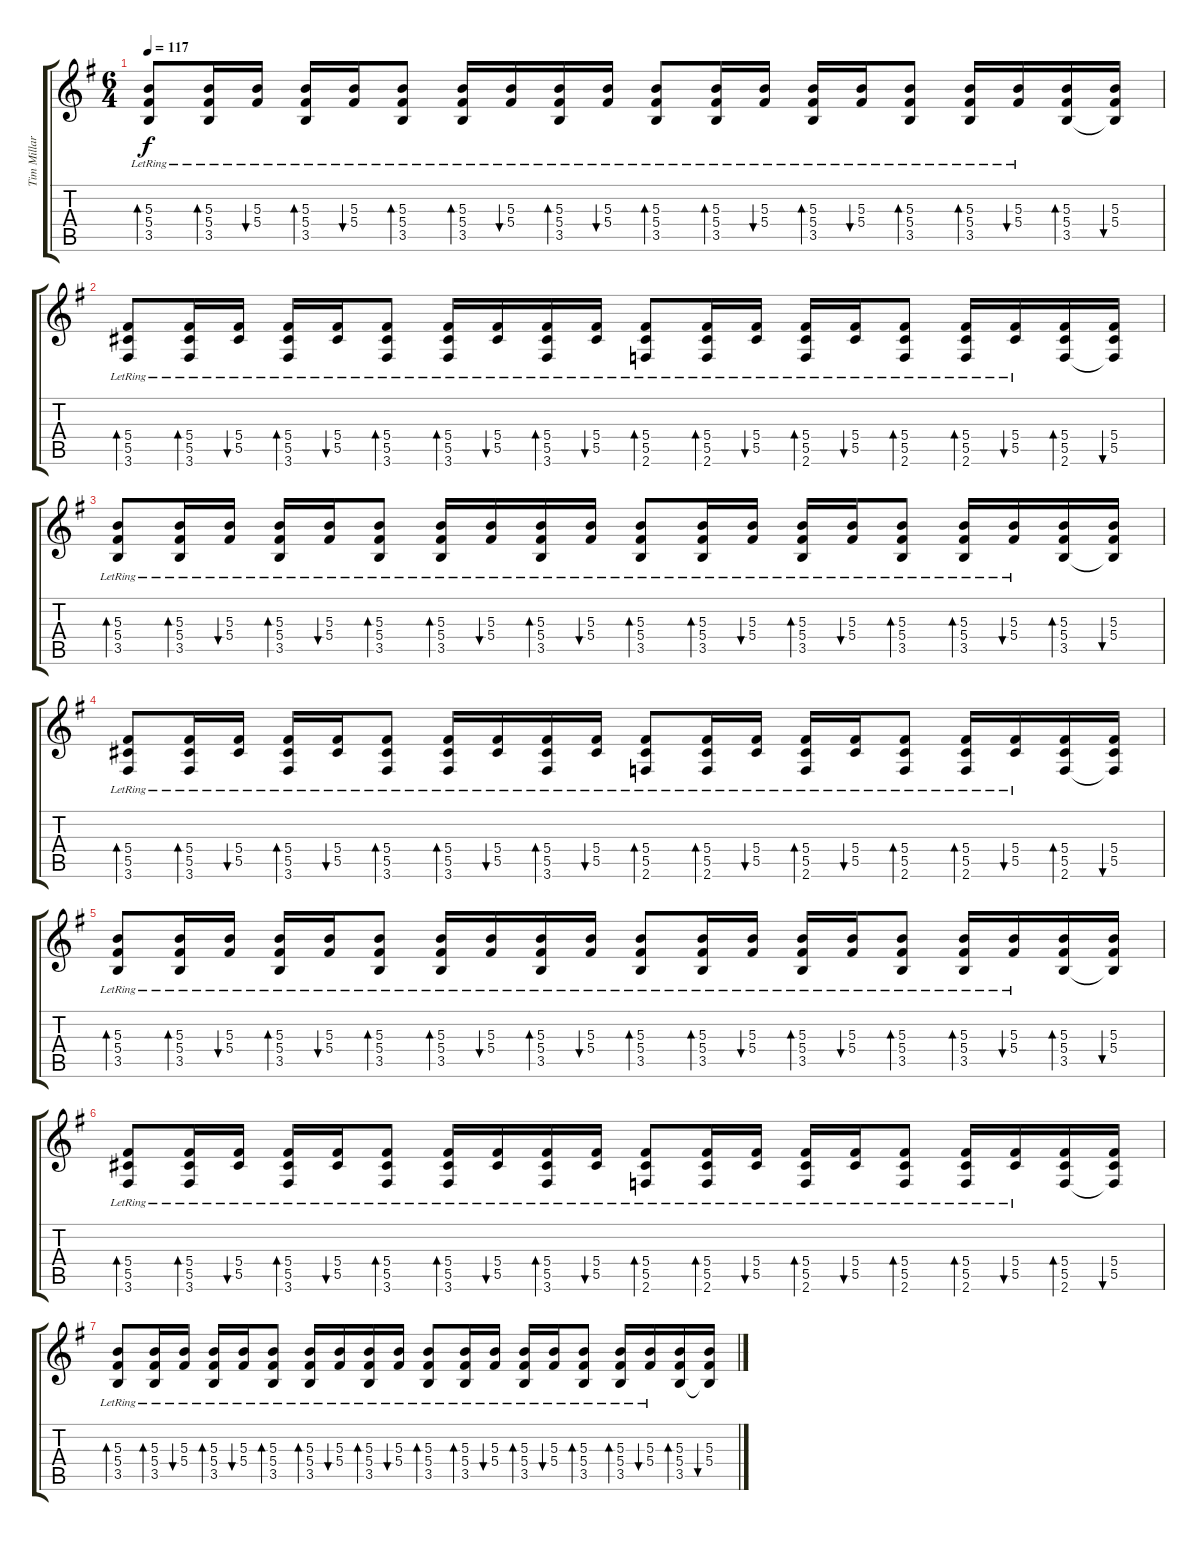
\track ("Tim Millar" "Tim Millar") {instrument distortionguitar}
\staff {score tabs}
\tuning (Eb4 Bb3 Gb3 Db3 Ab2 Eb2) {hide}
\ts (6 4)
\tempo 117
\clef g2
\ks g
(5.3{lr} 5.4{lr} 3.5{lr}).8{bd 60 dy f} (5.3{lr} 5.4{lr} 3.5{lr}).16{bd 60} (5.3{lr} 5.4{lr}).16{bu 60} (5.3{lr} 5.4{lr} 3.5{lr}).16{bd 60} (5.3{lr} 5.4{lr}).16{bu 60} (5.3{lr} 5.4{lr} 3.5{lr}).8{bd 60} (5.3{lr} 5.4{lr} 3.5{lr}).16{bd 60} (5.3{lr} 5.4{lr}).16{bu 60} (5.3{lr} 5.4{lr} 3.5{lr}).16{bd 60} (5.3{lr} 5.4{lr}).16{bu 60} (5.3{lr} 5.4{lr} 3.5{lr}).8{bd 60} (5.3{lr} 5.4{lr} 3.5{lr}).16{bd 60} (5.3{lr} 5.4{lr}).16{bu 60} (5.3{lr} 5.4{lr} 3.5{lr}).16{bd 60} (5.3{lr} 5.4{lr}).16{bu 60} (5.3{lr} 5.4{lr} 3.5{lr}).8{bd 60} (5.3{lr} 5.4{lr} 3.5{lr}).16{bd 60} (5.3{lr} 5.4{lr}).16{bu 60} (5.3 5.4 3.5).16{bd 60} (5.3 5.4 3.5{t}).16{bu 60} |
(5.4{lr} 5.5{lr} 3.6{lr}).8{bd 60} (5.4{lr} 5.5{lr} 3.6{lr}).16{bd 60} (5.4{lr} 5.5{lr}).16{bu 60} (5.4{lr} 5.5{lr} 3.6{lr}).16{bd 60} (5.4{lr} 5.5{lr}).16{bu 60} (5.4{lr} 5.5{lr} 3.6{lr}).8{bd 60} (5.4{lr} 5.5{lr} 3.6{lr}).16{bd 60} (5.4{lr} 5.5{lr}).16{bu 60} (5.4{lr} 5.5{lr} 3.6{lr}).16{bd 60} (5.4{lr} 5.5{lr}).16{bu 60} (5.4{lr} 5.5{lr} 2.6{lr}).8{bd 60} (5.4{lr} 5.5{lr} 2.6{lr}).16{bd 60} (5.4{lr} 5.5{lr}).16{bu 60} (5.4{lr} 5.5{lr} 2.6{lr}).16{bd 60} (5.4{lr} 5.5{lr}).16{bu 60} (5.4{lr} 5.5{lr} 2.6).8{bd 60} (5.4{lr} 5.5{lr} 2.6{lr}).16{bd 60} (5.4{lr} 5.5{lr}).16{bu 60} (5.4 5.5 2.6).16{bd 60} (5.4 5.5 2.6{t}).16{bu 60} |
(5.3{lr} 5.4{lr} 3.5{lr}).8{bd 60} (5.3{lr} 5.4{lr} 3.5{lr}).16{bd 60} (5.3{lr} 5.4{lr}).16{bu 60} (5.3{lr} 5.4{lr} 3.5{lr}).16{bd 60} (5.3{lr} 5.4{lr}).16{bu 60} (5.3{lr} 5.4{lr} 3.5{lr}).8{bd 60} (5.3{lr} 5.4{lr} 3.5{lr}).16{bd 60} (5.3{lr} 5.4{lr}).16{bu 60} (5.3{lr} 5.4{lr} 3.5{lr}).16{bd 60} (5.3{lr} 5.4{lr}).16{bu 60} (5.3{lr} 5.4{lr} 3.5{lr}).8{bd 60} (5.3{lr} 5.4{lr} 3.5{lr}).16{bd 60} (5.3{lr} 5.4{lr}).16{bu 60} (5.3{lr} 5.4{lr} 3.5{lr}).16{bd 60} (5.3{lr} 5.4{lr}).16{bu 60} (5.3{lr} 5.4{lr} 3.5{lr}).8{bd 60} (5.3{lr} 5.4{lr} 3.5{lr}).16{bd 60} (5.3{lr} 5.4{lr}).16{bu 60} (5.3 5.4 3.5).16{bd 60} (5.3 5.4 3.5{t}).16{bu 60} |
(5.4{lr} 5.5{lr} 3.6{lr}).8{bd 60} (5.4{lr} 5.5{lr} 3.6{lr}).16{bd 60} (5.4{lr} 5.5{lr}).16{bu 60} (5.4{lr} 5.5{lr} 3.6{lr}).16{bd 60} (5.4{lr} 5.5{lr}).16{bu 60} (5.4{lr} 5.5{lr} 3.6{lr}).8{bd 60} (5.4{lr} 5.5{lr} 3.6{lr}).16{bd 60} (5.4{lr} 5.5{lr}).16{bu 60} (5.4{lr} 5.5{lr} 3.6{lr}).16{bd 60} (5.4{lr} 5.5{lr}).16{bu 60} (5.4{lr} 5.5{lr} 2.6{lr}).8{bd 60} (5.4{lr} 5.5{lr} 2.6{lr}).16{bd 60} (5.4{lr} 5.5{lr}).16{bu 60} (5.4{lr} 5.5{lr} 2.6{lr}).16{bd 60} (5.4{lr} 5.5{lr}).16{bu 60} (5.4{lr} 5.5{lr} 2.6).8{bd 60} (5.4{lr} 5.5{lr} 2.6{lr}).16{bd 60} (5.4{lr} 5.5{lr}).16{bu 60} (5.4 5.5 2.6).16{bd 60} (5.4 5.5 2.6{t}).16{bu 60} |
(5.3{lr} 5.4{lr} 3.5{lr}).8{bd 60} (5.3{lr} 5.4{lr} 3.5{lr}).16{bd 60} (5.3{lr} 5.4{lr}).16{bu 60} (5.3{lr} 5.4{lr} 3.5{lr}).16{bd 60} (5.3{lr} 5.4{lr}).16{bu 60} (5.3{lr} 5.4{lr} 3.5{lr}).8{bd 60} (5.3{lr} 5.4{lr} 3.5{lr}).16{bd 60} (5.3{lr} 5.4{lr}).16{bu 60} (5.3{lr} 5.4{lr} 3.5{lr}).16{bd 60} (5.3{lr} 5.4{lr}).16{bu 60} (5.3{lr} 5.4{lr} 3.5{lr}).8{bd 60} (5.3{lr} 5.4{lr} 3.5{lr}).16{bd 60} (5.3{lr} 5.4{lr}).16{bu 60} (5.3{lr} 5.4{lr} 3.5{lr}).16{bd 60} (5.3{lr} 5.4{lr}).16{bu 60} (5.3{lr} 5.4{lr} 3.5{lr}).8{bd 60} (5.3{lr} 5.4{lr} 3.5{lr}).16{bd 60} (5.3{lr} 5.4{lr}).16{bu 60} (5.3 5.4 3.5).16{bd 60} (5.3 5.4 3.5{t}).16{bu 60} |
(5.4{lr} 5.5{lr} 3.6{lr}).8{bd 60 volume 8} (5.4{lr} 5.5{lr} 3.6{lr}).16{bd 60} (5.4{lr} 5.5{lr}).16{bu 60} (5.4{lr} 5.5{lr} 3.6{lr}).16{bd 60} (5.4{lr} 5.5{lr}).16{bu 60} (5.4{lr} 5.5{lr} 3.6{lr}).8{bd 60} (5.4{lr} 5.5{lr} 3.6{lr}).16{bd 60} (5.4{lr} 5.5{lr}).16{bu 60} (5.4{lr} 5.5{lr} 3.6{lr}).16{bd 60} (5.4{lr} 5.5{lr}).16{bu 60} (5.4{lr} 5.5{lr} 2.6{lr}).8{bd 60} (5.4{lr} 5.5{lr} 2.6{lr}).16{bd 60} (5.4{lr} 5.5{lr}).16{bu 60} (5.4{lr} 5.5{lr} 2.6{lr}).16{bd 60} (5.4{lr} 5.5{lr}).16{bu 60} (5.4{lr} 5.5{lr} 2.6).8{bd 60} (5.4{lr} 5.5{lr} 2.6{lr}).16{bd 60} (5.4{lr} 5.5{lr}).16{bu 60} (5.4 5.5 2.6).16{bd 60} (5.4 5.5 2.6{t}).16{bu 60} |
(5.3{lr} 5.4{lr} 3.5{lr}).8{bd 60} (5.3{lr} 5.4{lr} 3.5{lr}).16{bd 60} (5.3{lr} 5.4{lr}).16{bu 60} (5.3{lr} 5.4{lr} 3.5{lr}).16{bd 60} (5.3{lr} 5.4{lr}).16{bu 60} (5.3{lr} 5.4{lr} 3.5{lr}).8{bd 60} (5.3{lr} 5.4{lr} 3.5{lr}).16{bd 60} (5.3{lr} 5.4{lr}).16{bu 60} (5.3{lr} 5.4{lr} 3.5{lr}).16{bd 60} (5.3{lr} 5.4{lr}).16{bu 60} (5.3{lr} 5.4{lr} 3.5{lr}).8{bd 60} (5.3{lr} 5.4{lr} 3.5{lr}).16{bd 60} (5.3{lr} 5.4{lr}).16{bu 60} (5.3{lr} 5.4{lr} 3.5{lr}).16{bd 60} (5.3{lr} 5.4{lr}).16{bu 60} (5.3{lr} 5.4{lr} 3.5{lr}).8{bd 60} (5.3{lr} 5.4{lr} 3.5{lr}).16{bd 60} (5.3{lr} 5.4{lr}).16{bu 60} (5.3 5.4 3.5).16{bd 60} (5.3 5.4 3.5{t}).16{bu 60}
